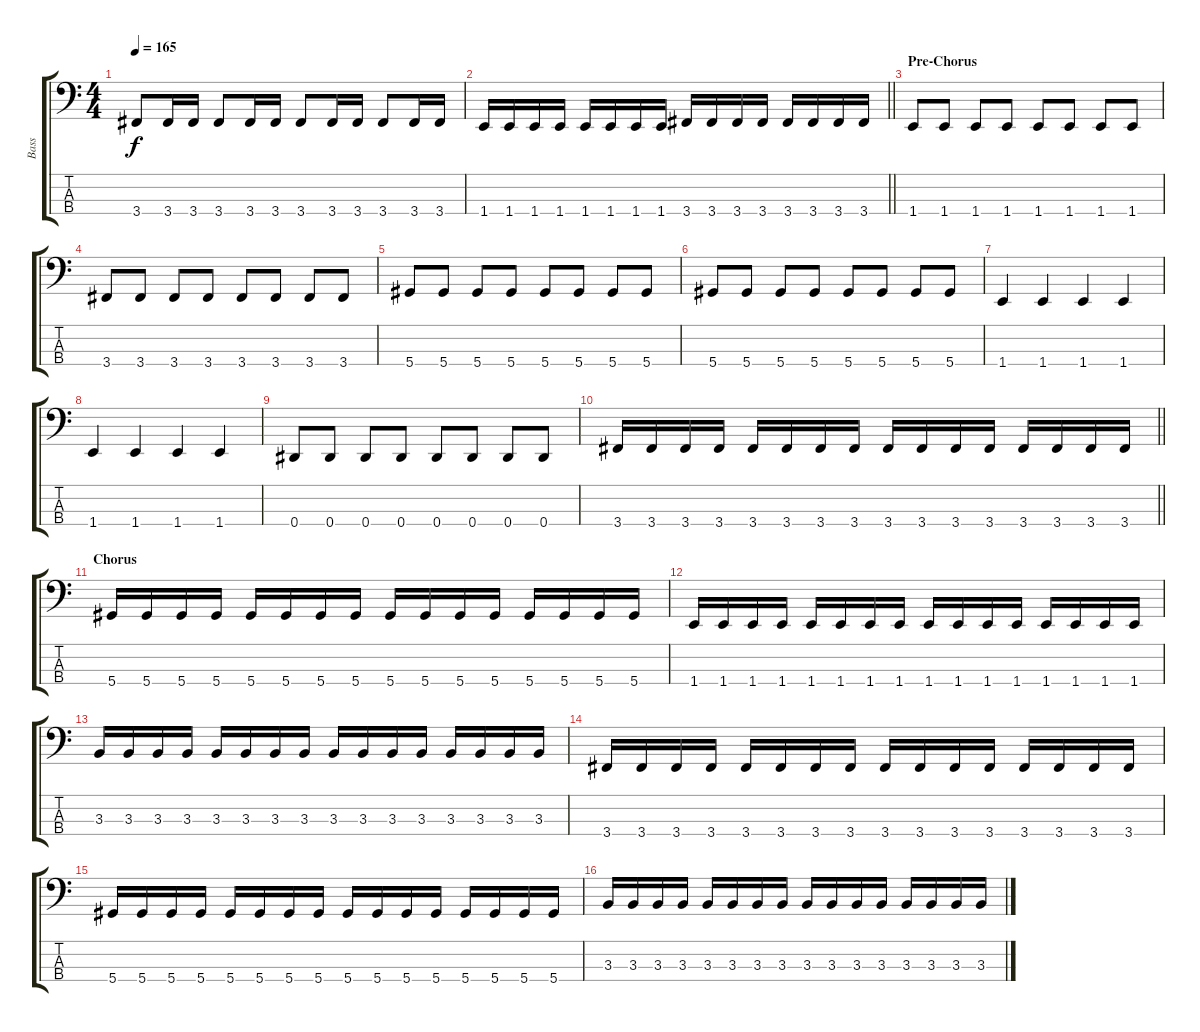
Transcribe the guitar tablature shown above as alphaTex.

\track ("Bass" "Bass") {instrument electricbassfinger}
\staff {score tabs}
\tuning (Gb2 Db2 Ab1 Eb1) {hide}
\ts (4 4)
\tempo 165
\clef f4
\ks c
3.4.8{dy f} 3.4.16 3.4.16 3.4.8 3.4.16 3.4.16 3.4.8 3.4.16 3.4.16 3.4.8 3.4.16 3.4.16 |
\barLineRight lightlight
1.4.16 1.4.16 1.4.16 1.4.16 1.4.16 1.4.16 1.4.16 1.4.16 3.4.16 3.4.16 3.4.16 3.4.16 3.4.16 3.4.16 3.4.16 3.4.16 |
\section ("" "Pre-Chorus")
1.4.8 1.4.8 1.4.8 1.4.8 1.4.8 1.4.8 1.4.8 1.4.8 |
3.4.8 3.4.8 3.4.8 3.4.8 3.4.8 3.4.8 3.4.8 3.4.8 |
5.4.8 5.4.8 5.4.8 5.4.8 5.4.8 5.4.8 5.4.8 5.4.8 |
5.4.8 5.4.8 5.4.8 5.4.8 5.4.8 5.4.8 5.4.8 5.4.8 |
1.4.4 1.4.4 1.4.4 1.4.4 |
1.4.4 1.4.4 1.4.4 1.4.4 |
0.4.8 0.4.8 0.4.8 0.4.8 0.4.8 0.4.8 0.4.8 0.4.8 |
\barLineRight lightlight
3.4.16 3.4.16 3.4.16 3.4.16 3.4.16 3.4.16 3.4.16 3.4.16 3.4.16 3.4.16 3.4.16 3.4.16 3.4.16 3.4.16 3.4.16 3.4.16 |
\section ("" "Chorus")
5.4.16 5.4.16 5.4.16 5.4.16 5.4.16 5.4.16 5.4.16 5.4.16 5.4.16 5.4.16 5.4.16 5.4.16 5.4.16 5.4.16 5.4.16 5.4.16 |
1.4.16 1.4.16 1.4.16 1.4.16 1.4.16 1.4.16 1.4.16 1.4.16 1.4.16 1.4.16 1.4.16 1.4.16 1.4.16 1.4.16 1.4.16 1.4.16 |
3.3.16 3.3.16 3.3.16 3.3.16 3.3.16 3.3.16 3.3.16 3.3.16 3.3.16 3.3.16 3.3.16 3.3.16 3.3.16 3.3.16 3.3.16 3.3.16 |
3.4.16 3.4.16 3.4.16 3.4.16 3.4.16 3.4.16 3.4.16 3.4.16 3.4.16 3.4.16 3.4.16 3.4.16 3.4.16 3.4.16 3.4.16 3.4.16 |
5.4.16 5.4.16 5.4.16 5.4.16 5.4.16 5.4.16 5.4.16 5.4.16 5.4.16 5.4.16 5.4.16 5.4.16 5.4.16 5.4.16 5.4.16 5.4.16 |
3.3.16 3.3.16 3.3.16 3.3.16 3.3.16 3.3.16 3.3.16 3.3.16 3.3.16 3.3.16 3.3.16 3.3.16 3.3.16 3.3.16 3.3.16 3.3.16
